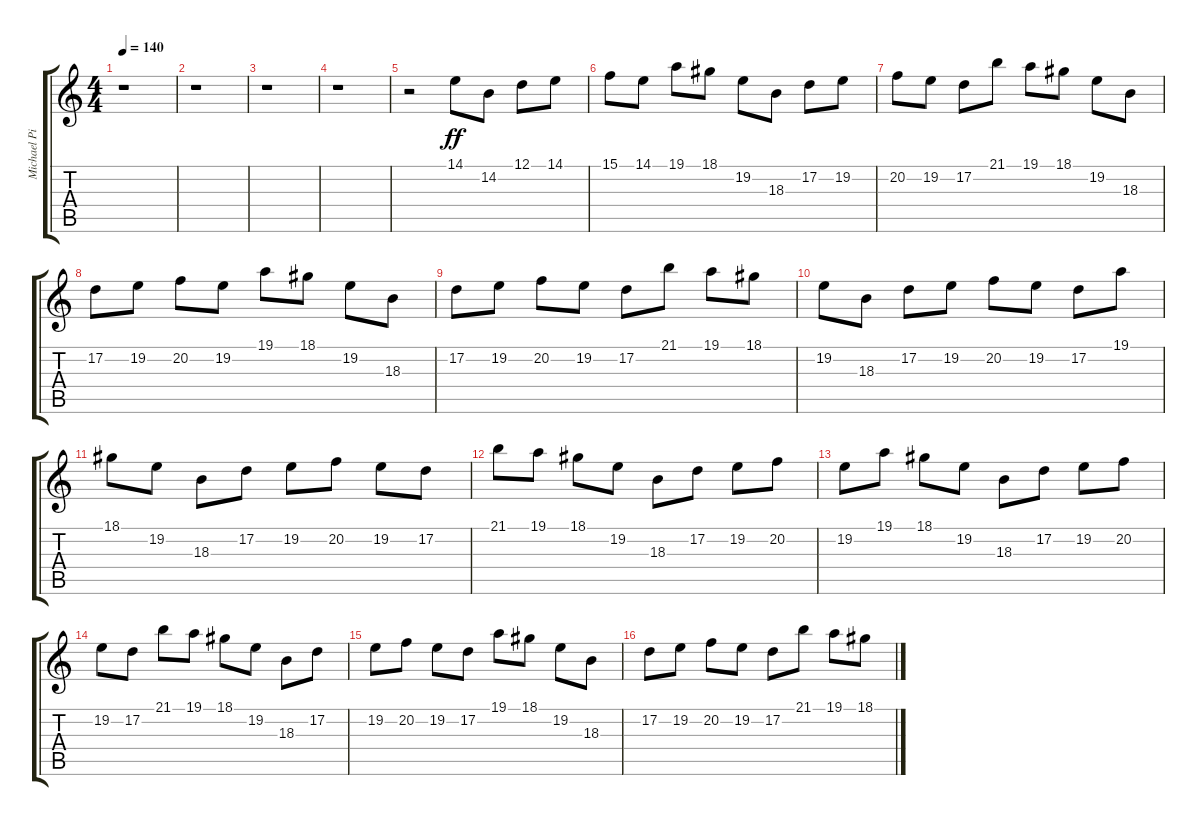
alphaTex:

\track ("Michael Pinella" "Michael Pi") {instrument harpsichord}
\staff {score tabs}
\tuning (D4 A3 F3 C3 G2 D2) {hide}
\ts (4 4)
\tempo 140
\clef g2
\ks c
r.1{dy ff} |
r.1 |
r.1 |
r.1 |
r.2 14.1.8{volume 10 instrument harpsichord} 14.2.8 12.1.8 14.1.8 |
15.1.8 14.1.8 19.1.8 18.1.8 19.2.8 18.3.8 17.2.8 19.2.8 |
20.2.8 19.2.8 17.2.8 21.1.8 19.1.8 18.1.8 19.2.8 18.3.8 |
17.2.8 19.2.8 20.2.8 19.2.8 19.1.8 18.1.8 19.2.8 18.3.8 |
17.2.8 19.2.8 20.2.8 19.2.8 17.2.8 21.1.8 19.1.8 18.1.8 |
19.2.8 18.3.8 17.2.8 19.2.8 20.2.8 19.2.8 17.2.8 19.1.8 |
18.1.8 19.2.8 18.3.8 17.2.8 19.2.8 20.2.8 19.2.8 17.2.8 |
21.1.8 19.1.8 18.1.8 19.2.8 18.3.8 17.2.8 19.2.8 20.2.8 |
19.2.8 19.1.8 18.1.8 19.2.8 18.3.8 17.2.8 19.2.8 20.2.8 |
19.2.8 17.2.8 21.1.8 19.1.8 18.1.8 19.2.8 18.3.8 17.2.8 |
19.2.8 20.2.8 19.2.8 17.2.8 19.1.8 18.1.8 19.2.8 18.3.8 |
17.2.8 19.2.8 20.2.8 19.2.8 17.2.8 21.1.8 19.1.8 18.1.8
